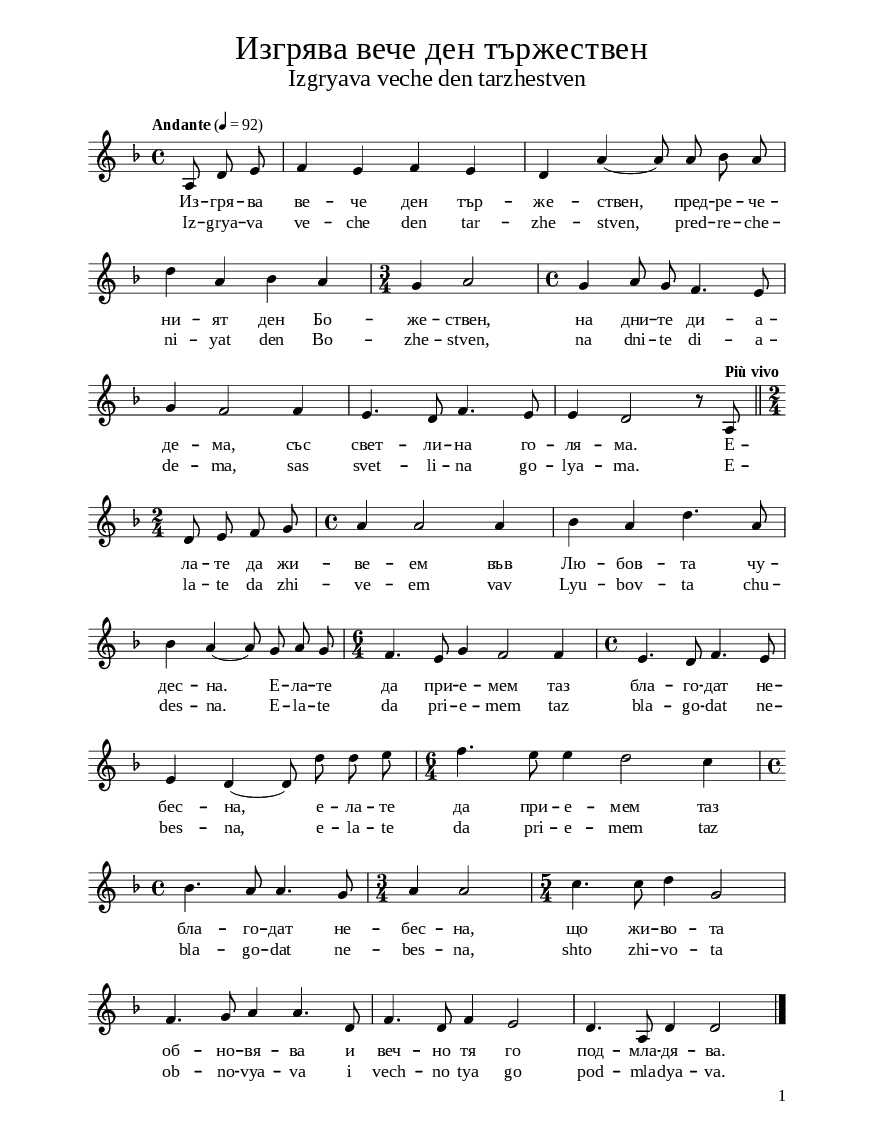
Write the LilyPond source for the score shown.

\version "2.22.1"

% include paper part and global functions
\include "include/globals.ily"

"rightBraces022" = \markup {
  \column {
    % repeat braces
    \translate #'(0 . -20.1 )
    \right-brace #20



   
  }
  \column {
    % repeat numbers
  

    \translate #'(0 . -20.7 )
    2

 
  }
}

\bookpart {
  \include "include/bookpart-paper.ily"
  \score {
    \include "include/score-layout.ily"

    \new Voice \absolute {
      \clef treble
      \key d \minor
      \time 4/4
      \tempoFunc "Andante" 4 "92"
      \autoBeamOff

      \partial 4.

      a8 d'8 e'8 |f'4 e'4 f'4 e'4 |d'4 a'4 ~ a'8 a'8 bes'8 a'8 \break |
      d''4 a'4 bes'4 a'4 |\time 3/4  g'4 a'2 | \time 4/4  g'4 a'8 g'8 f'4. e'8 \break
      g'4 f'2 f'4 |  e'4. d'8 f'4. e'8 | e'4 d'2 r8 \tempo "Più vivo" a8 | \bar "||" \time 2/4 \break
      d'8 e'8 f'8 g'8 | \time 4/4  a'4 a'2 a'4 | bes'4 a'4 d''4. a'8 \break |
      bes'4 a'4 ~ a'8 g'8 a'8 g'8 |  \time 6/4  f'4. e'8 g'4 f'2 f'4 | \time 4/4  e'4. d'8 f'4. e'8 \break |
      e'4 d'4 ~ d'8 d''8 d''8 e''8 | \time 6/4  f''4. e''8 e''4 d''2 c''4 \break
      \time 4/4  bes'4. a'8 a'4. g'8 |  \time 3/4  a'4 a'2 | \time 5/4  c''4. c''8 d''4 g'2 \break |
      f'4. g'8 a'4 a'4. d'8 | f'4. d'8 f'4 e'2 | d'4. a8 d'4 d'2 \bar "|." \pageBreak
    }
    \addlyrics {
      Из -- гря -- ва ве -- че ден тър -- же -- ствен, пред -- ре -- че
      -- ни -- ят ден Бо -- же -- ствен, на дни --
      те ди -- а -- де -- ма, със свет -- ли -- на го
      -- ля -- ма. Е -- ла -- те да жи -- ве -- ем във
      Лю -- бов -- та чу -- дес -- на. Е -- ла -- те
      да при -- е -- мем таз бла -- го -- дат не --
      бес -- на, е -- ла -- те да при -- е -- мем таз
      бла -- го -- дат не -- бес -- на, що жи -- во --
      та об -- но -- вя -- ва и веч -- но тя го под
      -- мла -- дя -- ва.
    }

    \addlyrics {
      Iz -- grya -- va ve -- che den tar -- zhe -- stven, pred -- re -- che
      -- ni -- yat den Bo -- zhe -- stven, na dni --
      te di -- a -- de -- ma, sas svet -- li -- na go
      -- lya -- ma. E -- la -- te da zhi -- ve -- em vav
      Lyu -- bov -- ta chu -- des -- na. E -- la -- te
      da pri -- e -- mem taz bla -- go -- dat ne --
      bes -- na, e -- la -- te da pri -- e -- mem taz
      bla -- go -- dat ne -- bes -- na, shto zhi -- vo --
      ta ob -- no -- vya -- va i vech -- no tya go pod
      -- mla -- dya -- va.
    }
    \header {
      title = \titleFunc " Изгрява вече ден тържествен" "Izgryava veche den tarzhestven"
    }

    \midi{}

  } % score

  \pageBreak

  \markup \fontsize #bgCoupletFontSize {
    \hspace #1
    \override #`(baseline-skip . ,bgCoupletBaselineSkip)
    \column {
      \line { 1. Изгрява вече ден тържествен, }
      \line {   "   " предреченият ден Божествен, }
      \line {   "   " на дните диадема}
      \line {   "   " със светлина голяма. }

      \line { " " }
      \line { "   " \italic {Припев: } }
      \line {   "   " Елате да живеем }
      \line {   "   " във Любовта чудесна! }
      \line {   "   " Елате да приемем}
      \line {   "   " таз благодат небесна, }
      \line {   "   " що живота обновява}
      \line {   "   " и вечно тя го подмладява! }

      \line { " " }
      \line { 2. И носи радост за душата, }
      \line {   "   " и прогласява свободата}
      \line {   "   " и мир с Любов пресвята}
      \line {   "   " за всички на Земята. }
      \line {   "   " Елате да живеем... }

      \line { " " }
      \line { "   " \italic {Припев: } }

      \line { " " }
      \line {  3.  О, ден прекрасен, вечно благо, }
      \line {   "   " кому за тебе не е драго? }
      \line {   "   " За всичките години}
      \line {   "   " по-скоро обнови ни! }
      \line {   "   " Елате да живеем... }

      \line { " " }
      \line { "   " \italic {Припев: } }
    }    \"rightBraces022"

    \hspace #5
    \override #`(baseline-skip . ,bgCoupletBaselineSkip)
    \column {
      \line { 1. Izgryava veche den tarzhestven, }
      \line {   "   " predrecheniyat den Bozhestven, }
      \line {   "   " na dnite diadema}
      \line {   "   " sas svetlina golyama. }

      \line { " " }
      \line { "   " \italic {Refrain: } }
      \line {   "   " Elate da zhiveem }
      \line {   "   " vav Lyubovta chudesna! }
      \line {   "   " Elate da priemem}
      \line {   "   " taz blagodat nebesna, }
      \line {   "   " shto zhivota obnovyava}
      \line {   "   " i vechno tya go podmladyava! }

      \line { " " }
      \line { 2. I nosi radost za dushata, }
      \line {   "   " i proglasyava svobodata}
      \line {   "   " i mir s Lyubov presvyata}
      \line {   "   " za vsichki na Zemyata. }
      \line {   "   " Elate da zhiveem... }

      \line { " " }
      \line { "   " \italic {Refrain: } }

      \line { " " }
      \line {  3.  O, den prekrasen, vechno blago, }
      \line {   "   " komu za tebe ne e drago? }
      \line {   "   " Za vsichkite godini}
      \line {   "   " po-skoro obnovi ni! }
      \line {   "   " Elate da zhiveem... }

      \line { " " }
      \line { "   " \italic {Refrain: } }
    } %column
     \"rightBraces022"
  } % markup



  \pageBreak

  % include foreign translation(s) of the song
  \version "2.22.1"

\markup \fill-line { \fontsize #deTitleFontSize "Der feierliche Tag bricht schon an" }
\markup \null
\markup \null
\markup \fontsize #deCoupletFontSize {
  \hspace #16
  \override #`(baseline-skip . ,deCoupletBaselineSkip)


  \column {
    \line { 1. Der feierliche Tag bricht schon an, }
    \line {   "   " der vorhergesagte göttliche Tag, }
    \line {   "   " ein Diadem der Tage,}
    \line {   "   " mit seinem großen Licht. }
    \line {   "   " die Morgenröte des neuen Lebens. }

    \line { " " }
    \line { "   " \italic { Refrain :}  }
    \line {"   " Kommt, auf dass wir }
    \line {   "   "in der wunderbaren Liebe leben. }
    \line {   "   " Kommt, auf dass wir  }
    \line {   "   " diesen himmlischen Segen empfangen, }
    \line {   "   " welcher das Leben erneuert }
    \line {   "   " und es ewig verjüngt. }

    \line { " " }

    \line {2. Und er bringt Freude für die Seele }
    \line {   "   "und verkündet die Freiheit }
    \line {   "   " Und den Frieden mit allheiliger Liebe }
    \line {   "   " für alle auf der Erde. }

    \line { " " }
    \line { "   " \italic { Refrain } ... }




    \line { " " }
    \line { 3. O, wunderschöner Tag, ewiges Wohl, }
    \line {   "   " wem ist das nicht wertvoll? }
    \line {   "   " Erneuere uns bald }
    \line {   "   " für all die Jahre.}

  }

}


} % bookpart
